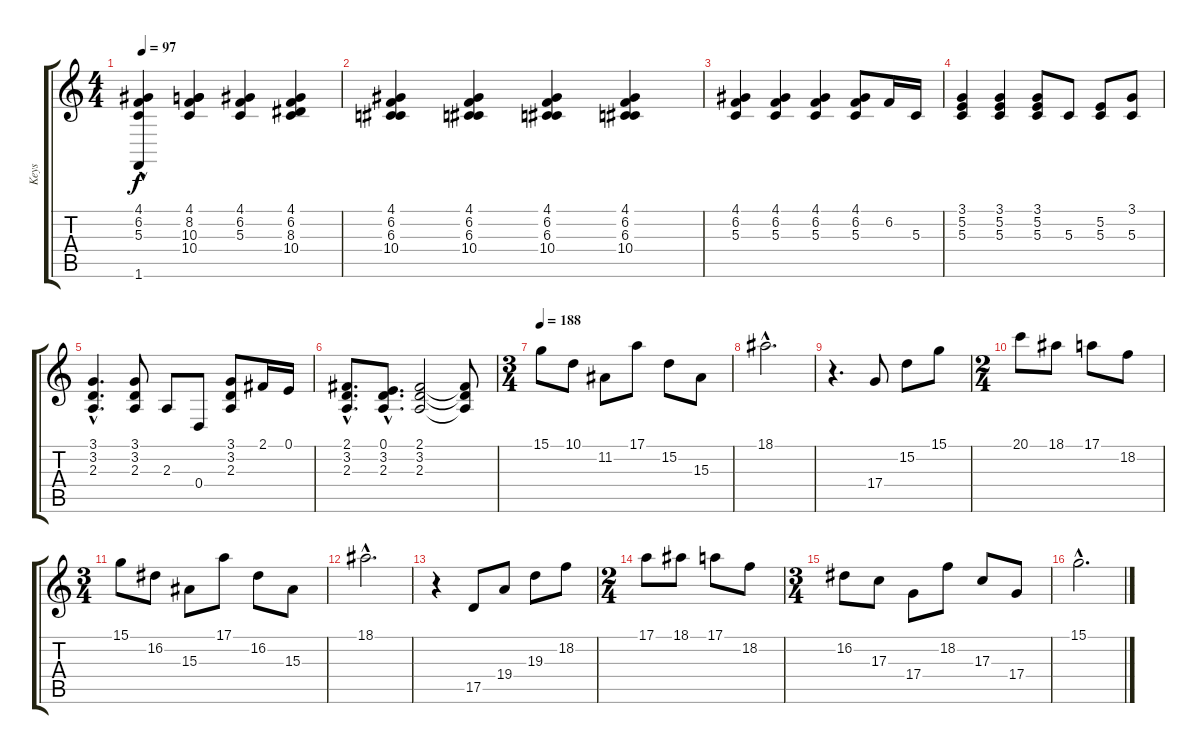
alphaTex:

\track ("Keys" "Keys") {instrument fx8scifi}
\staff {score tabs}
\tuning (E4 B3 G3 D3 A2 E2) {hide}
\ts (4 4)
\tempo 97
\clef g2
\ks c
(4.1 6.2 5.3 1.6{hac}).4{dy f} (4.1 8.2 10.3 10.4).4 (4.1 6.2 5.3).4 (4.1 6.2 8.3 10.4).4 |
(4.1 6.2 6.3 10.4).4 (4.1 6.2 6.3 10.4).4 (4.1 6.2 6.3 10.4).4 (4.1 6.2 6.3 10.4).4 |
(4.1 6.2 5.3).4 (4.1 6.2 5.3).4 (4.1 6.2 5.3).4 (4.1 6.2 5.3).8 6.2.16 5.3.16 |
(3.1 5.2 5.3).4 (3.1 5.2 5.3).4 (3.1 5.2 5.3).8 5.3.8 (5.2 5.3).8 (3.1 5.3).8 |
(3.1{hac} 3.2{hac} 2.3{hac}).4{d} (3.1 3.2 2.3).8 2.3.8 0.4.8 (3.1 3.2 2.3).8 2.1.16 0.1.16 |
(2.1{hac} 3.2{hac} 2.3{hac}).8{d} (0.1{hac} 3.2{hac} 2.3{hac}).8{d} (2.1 3.2 2.3).2 (2.1{t} 3.2{t} 2.3{t}).8 |
\ts (3 4)
\tempo 188
15.1.8{volume 15 instrument acousticgrandpiano} 10.1.8 11.2.8 17.1.8 15.2.8 15.3.8 |
18.1{hac}.2{d} |
r.4{d} 17.4.8 15.2.8 15.1.8 |
\ts (2 4)
20.1.8 18.1.8 17.1.8 18.2.8 |
\ts (3 4)
15.1.8 16.2.8 15.3.8 17.1.8 16.2.8 15.3.8 |
18.1{hac}.2{d} |
r.4 17.5.8 19.4.8 19.3.8 18.2.8 |
\ts (2 4)
17.1.8 18.1.8 17.1.8 18.2.8 |
\ts (3 4)
16.2.8 17.3.8 17.4.8 18.2.8 17.3.8 17.4.8 |
15.1{hac}.2{d}
